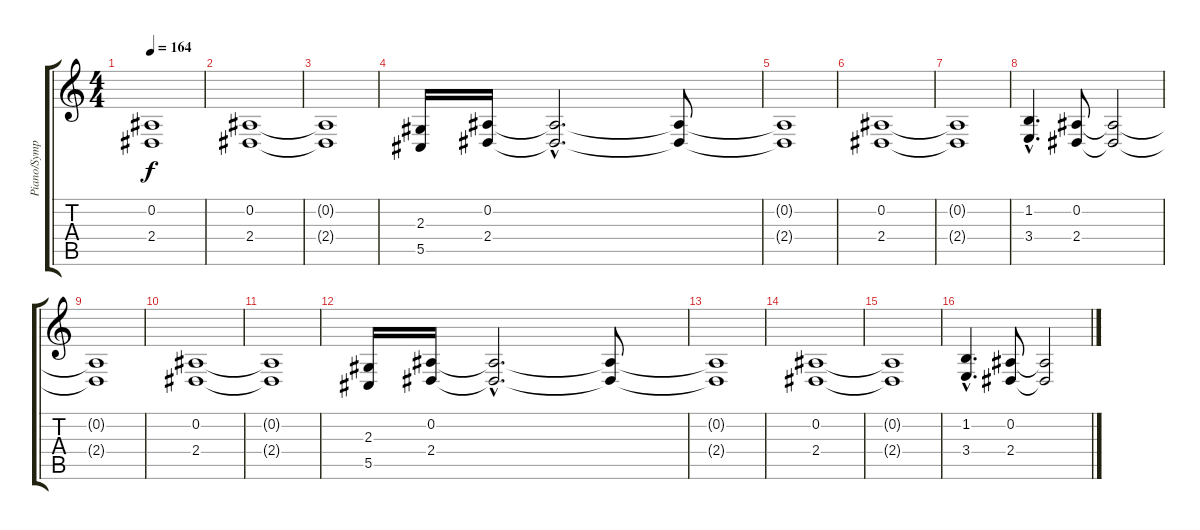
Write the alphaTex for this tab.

\track ("Piano/Symphony" "Piano/Symp") {instrument electricgrandpiano}
\staff {score tabs}
\tuning (Eb4 Bb3 Gb3 Db3 Ab2 Eb2) {hide}
\ts (4 4)
\tempo 164
\clef g2
\ks c
(0.2{t} 2.4{t}).1{dy f} |
(0.2 2.4).1{instrument stringensemble1} |
(0.2{t} 2.4{t}).1 |
(2.3 5.5).16{instrument stringensemble1} (0.2 2.4).16 (0.2{hac t} 2.4{hac t}).2{d} (0.2{t} 2.4{t}).8 |
(0.2{t} 2.4{t}).1 |
(0.2 2.4).1{instrument stringensemble1} |
(0.2{t} 2.4{t}).1 |
(1.2{hac} 3.4{hac}).4{d instrument stringensemble1} (0.2 2.4).8 (0.2{t} 2.4{t}).2 |
(0.2{t} 2.4{t}).1 |
(0.2 2.4).1{instrument stringensemble1} |
(0.2{t} 2.4{t}).1 |
(2.3 5.5).16{instrument stringensemble1} (0.2 2.4).16 (0.2{hac t} 2.4{hac t}).2{d} (0.2{t} 2.4{t}).8 |
(0.2{t} 2.4{t}).1 |
(0.2 2.4).1{instrument stringensemble1} |
(0.2{t} 2.4{t}).1 |
(1.2{hac} 3.4{hac}).4{d instrument stringensemble1} (0.2 2.4).8 (0.2{t} 2.4{t}).2
